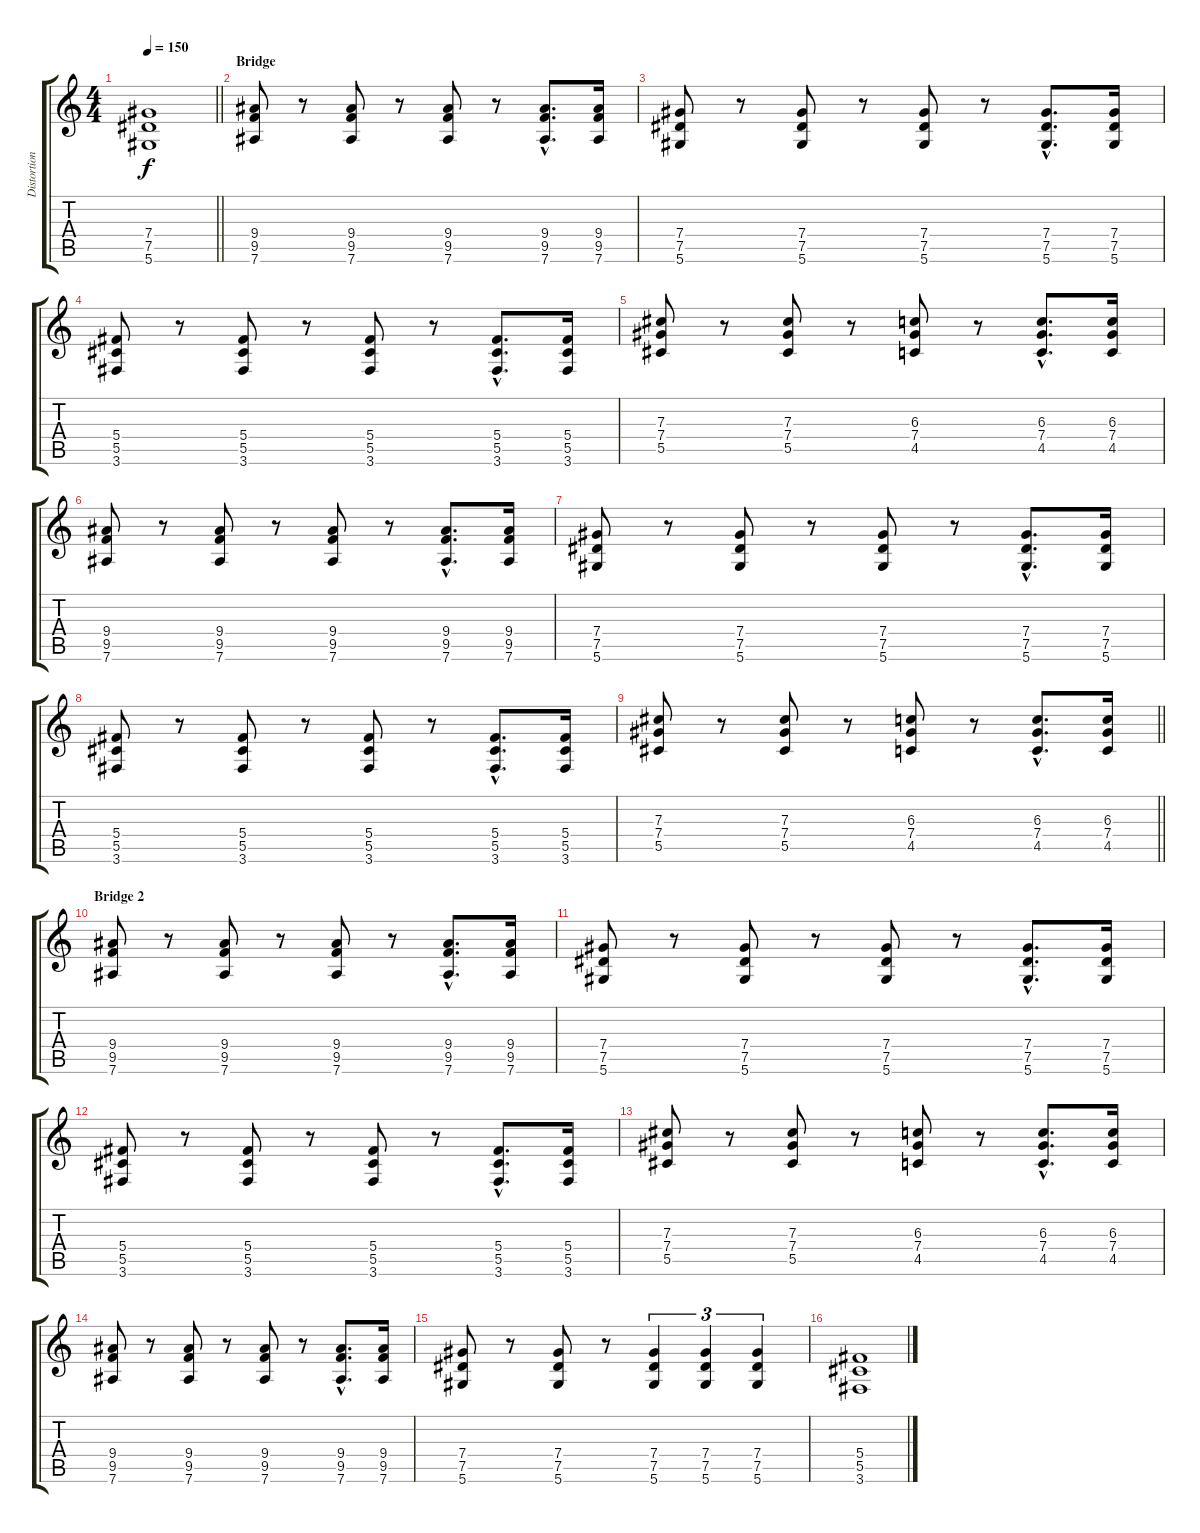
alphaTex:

\track ("Distortion" "Distortion") {instrument distortionguitar}
\staff {score tabs}
\tuning (Eb4 Bb3 Gb3 Db3 Ab2 Eb2) {hide}
\ts (4 4)
\tempo 150
\clef g2
\barLineRight lightlight
\ks c
(7.4 7.5 5.6).1{dy f} |
\section ("" "Bridge")
(9.4 9.5 7.6).8 r.8 (9.4 9.5 7.6).8 r.8 (9.4 9.5 7.6).8 r.8 (9.4{hac} 9.5{hac} 7.6{hac}).8{d} (9.4 9.5 7.6).16 |
(7.4 7.5 5.6).8 r.8 (7.4 7.5 5.6).8 r.8 (7.4 7.5 5.6).8 r.8 (7.4{hac} 7.5{hac} 5.6{hac}).8{d} (7.4 7.5 5.6).16 |
(5.4 5.5 3.6).8 r.8 (5.4 5.5 3.6).8 r.8 (5.4 5.5 3.6).8 r.8 (5.4{hac} 5.5{hac} 3.6{hac}).8{d} (5.4 5.5 3.6).16 |
(7.3 7.4 5.5).8 r.8 (7.3 7.4 5.5).8 r.8 (6.3 7.4 4.5).8 r.8 (6.3{hac} 7.4{hac} 4.5{hac}).8{d} (6.3 7.4 4.5).16 |
(9.4 9.5 7.6).8 r.8 (9.4 9.5 7.6).8 r.8 (9.4 9.5 7.6).8 r.8 (9.4{hac} 9.5{hac} 7.6{hac}).8{d} (9.4 9.5 7.6).16 |
(7.4 7.5 5.6).8 r.8 (7.4 7.5 5.6).8 r.8 (7.4 7.5 5.6).8 r.8 (7.4{hac} 7.5{hac} 5.6{hac}).8{d} (7.4 7.5 5.6).16 |
(5.4 5.5 3.6).8 r.8 (5.4 5.5 3.6).8 r.8 (5.4 5.5 3.6).8 r.8 (5.4{hac} 5.5{hac} 3.6{hac}).8{d} (5.4 5.5 3.6).16 |
\barLineRight lightlight
(7.3 7.4 5.5).8 r.8 (7.3 7.4 5.5).8 r.8 (6.3 7.4 4.5).8 r.8 (6.3{hac} 7.4{hac} 4.5{hac}).8{d} (6.3 7.4 4.5).16 |
\section ("" "Bridge 2")
(9.4 9.5 7.6).8 r.8 (9.4 9.5 7.6).8 r.8 (9.4 9.5 7.6).8 r.8 (9.4{hac} 9.5{hac} 7.6{hac}).8{d} (9.4 9.5 7.6).16 |
(7.4 7.5 5.6).8 r.8 (7.4 7.5 5.6).8 r.8 (7.4 7.5 5.6).8 r.8 (7.4{hac} 7.5{hac} 5.6{hac}).8{d} (7.4 7.5 5.6).16 |
(5.4 5.5 3.6).8 r.8 (5.4 5.5 3.6).8 r.8 (5.4 5.5 3.6).8 r.8 (5.4{hac} 5.5{hac} 3.6{hac}).8{d} (5.4 5.5 3.6).16 |
(7.3 7.4 5.5).8 r.8 (7.3 7.4 5.5).8 r.8 (6.3 7.4 4.5).8 r.8 (6.3{hac} 7.4{hac} 4.5{hac}).8{d} (6.3 7.4 4.5).16 |
(9.4 9.5 7.6).8 r.8 (9.4 9.5 7.6).8 r.8 (9.4 9.5 7.6).8 r.8 (9.4{hac} 9.5{hac} 7.6{hac}).8{d} (9.4 9.5 7.6).16 |
(7.4 7.5 5.6).8 r.8 (7.4 7.5 5.6).8 r.8 (7.4 7.5 5.6).4{tu (3 2)} (7.4 7.5 5.6).4{tu (3 2)} (7.4 7.5 5.6).4{tu (3 2)} |
(5.4 5.5 3.6).1
